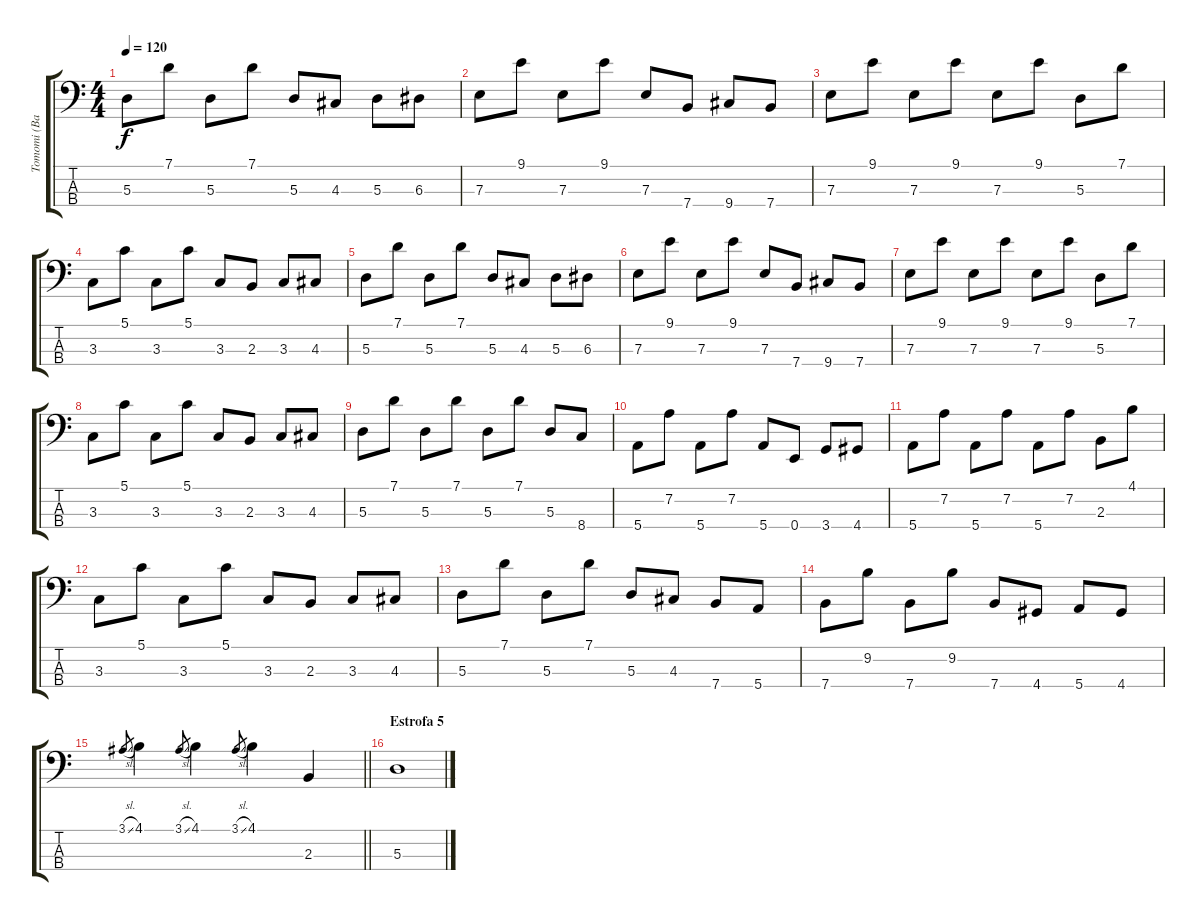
\track ("Tomomi (Bass)" "Tomomi (Ba") {instrument electricbassfinger}
\staff {score tabs}
\tuning (G2 D2 A1 E1) {hide}
\ts (4 4)
\tempo 120
\clef f4
\ks c
5.3.8{dy f} 7.1.8 5.3.8 7.1.8 5.3.8 4.3.8 5.3.8 6.3.8 |
7.3.8 9.1.8 7.3.8 9.1.8 7.3.8 7.4.8 9.4.8 7.4.8 |
7.3.8 9.1.8 7.3.8 9.1.8 7.3.8 9.1.8 5.3.8 7.1.8 |
3.3.8 5.1.8 3.3.8 5.1.8 3.3.8 2.3.8 3.3.8 4.3.8 |
5.3.8 7.1.8 5.3.8 7.1.8 5.3.8 4.3.8 5.3.8 6.3.8 |
7.3.8 9.1.8 7.3.8 9.1.8 7.3.8 7.4.8 9.4.8 7.4.8 |
7.3.8 9.1.8 7.3.8 9.1.8 7.3.8 9.1.8 5.3.8 7.1.8 |
3.3.8 5.1.8 3.3.8 5.1.8 3.3.8 2.3.8 3.3.8 4.3.8 |
5.3.8 7.1.8 5.3.8 7.1.8 5.3.8 7.1.8 5.3.8 8.4.8 |
5.4.8 7.2.8 5.4.8 7.2.8 5.4.8 0.4.8 3.4.8 4.4.8 |
5.4.8 7.2.8 5.4.8 7.2.8 5.4.8 7.2.8 2.3.8 4.1.8 |
3.3.8 5.1.8 3.3.8 5.1.8 3.3.8 2.3.8 3.3.8 4.3.8 |
5.3.8 7.1.8 5.3.8 7.1.8 5.3.8 4.3.8 7.4.8 5.4.8 |
7.4.8 9.2.8 7.4.8 9.2.8 7.4.8 4.4.8 5.4.8 4.4.8 |
\barLineRight lightlight
3.1{sl}.8{gr} 4.1.4 3.1{sl}.8{gr} 4.1.4 3.1{sl}.8{gr} 4.1.4 2.3.4 |
\section ("" "Estrofa 5")
5.3.1
